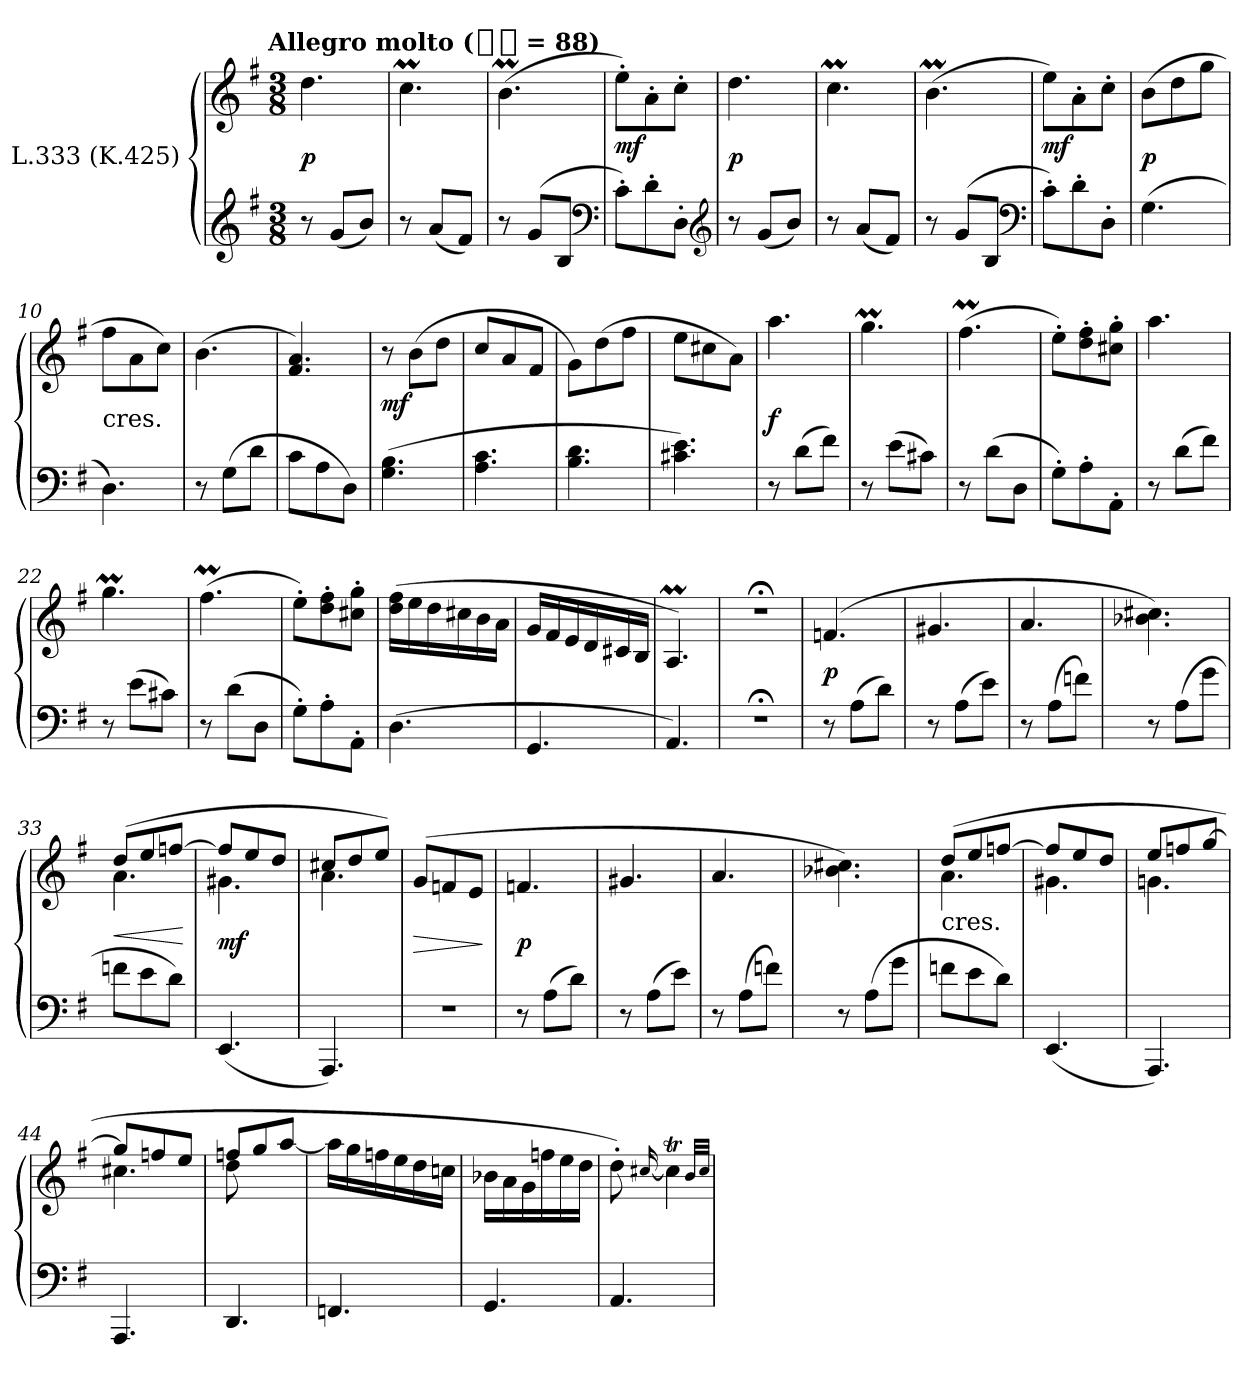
**kern	**kern	**dynam
*part1	*part1	*part1
*staff2	*staff1	*staff1/2
*I"L.333 (K.425)	*	*
*clefG2	*clefG2	*
*k[f#]	*k[f#]	*
*G:	*G:	*
!!LO:TX:omd:t=Allegro molto ([quarter-dot] = 88)
*M3/8	*M3/8	*
*MM132	*MM132	*
=1	=1	=1
8r	4.dd	p
(8gL	.	.
8bJ)	.	.
=2	=2	=2
8r	4.ccM	.
(8aL	.	.
8f#J)	.	.
=3	=3	=3
8r	(4.bm	.
(8gL	.	.
8BJ	.	.
*clefF4	*	*
=4	=4	=4
8c'L)	8ee'L)	mf
8d'	8a'	.
8D'J	8cc'J	.
*clefG2	*	*
=5	=5	=5
8r	4.dd	p
(8gL	.	.
8bJ)	.	.
=6	=6	=6
8r	4.ccM	.
(8aL	.	.
8f#J)	.	.
=7	=7	=7
8r	(4.bm	.
(8gL	.	.
8BJ	.	.
*clefF4	*	*
!!LO:LB:g=z
=8	=8	=8
8c'L)	8eeL)	mf
8d'	8a'	.
8D'J	8cc'J	.
=9	=9	=9
(4.G	(8bL	p
.	8dd	.
.	8ggJ	.
=10	=10	=10
!	!LO:TX:c:t=cres.	!
4.D)	8ff#L	.
.	8a	.
.	8ccJ)	.
=11	=11	=11
8r	(4.b	.
(8GL	.	.
8dJ	.	.
=12	=12	=12
8cL	4.f# 4.a)	.
8A	.	.
8DJ)	.	.
=13	=13	=13
(4.G 4.B	8r	mf
.	(8bL	.
.	8ddJ	.
=14	=14	=14
4.A 4.c	8ccL	.
.	8a	.
.	8f#J	.
=15	=15	=15
4.B 4.d	8gL)	.
.	(8dd	.
.	8ff#J	.
=16	=16	=16
4.c#X 4.e)	8eeL	.
.	8cc#X	.
.	8aJ)	.
!!LO:LB:g=z
=17	=17	=17
8r	4.aa	f
(8dL	.	.
8f#J)	.	.
=18	=18	=18
8r	4.ggM	.
(8eL	.	.
8c#XJ)	.	.
=19	=19	=19
8r	(4.ff#m	.
(8dL	.	.
8DJ	.	.
=20	=20	=20
8G'L)	8ee'L)	.
8A'	8dd' 8ff#'	.
8AA'J	8cc#X' 8gg'J	.
=21	=21	=21
8r	4.aa	.
(8dL	.	.
8f#J)	.	.
=22	=22	=22
8r	4.ggM	.
(8eL	.	.
8c#XJ)	.	.
=23	=23	=23
8r	(4.ff#m	.
(8dL	.	.
8DJ	.	.
=24	=24	=24
8G'L)	8ee'L)	.
8A'	8dd' 8ff#'	.
8AA'J	8cc#X' 8gg'J	.
=25	=25	=25
(<4.D	(16dd 16ff#LL	.
.	16ee	.
.	16dd	.
.	16cc#X	.
.	16b	.
.	16aJJ	.
!!LO:LB:g=z
=26	=26	=26
4.GG	16gLL	.
.	16f#	.
.	16e	.
.	16d	.
.	16c#X	.
.	16BJJ	.
=27	=27	=27
4.AA)	4.AM)	.
=28	=28	=28
4.r;<	4.r;<	.
=29	=29	=29
8r	(4.fn	p
(8AL	.	.
8dJ)	.	.
=30	=30	=30
8r	4.g#X	.
(8AL	.	.
8eJ)	.	.
=31	=31	=31
8r	4.a	.
(8AL	.	.
8fnJ)	.	.
=32	=32	=32
8r	4.b-X 4.cc#X)	.
(8AL	.	.
8gJ	.	.
=33	=33	=33
*	*^	*
8fnL	(8ddL	4.a	<
8e	8ee	.	.
8dJ)	[8ffnJ	.	.
*	*v	*v	*
.	.	[
=34	=34	=34
*	*^	*
(4.EE	8ffnL]	4.g#X	mf
.	8ee	.	.
.	8ddJ	.	.
!!LO:LB:g=z	!!
=35	=35	=35	=35
4.AAA)	8cc#XL	4.a	.
.	8dd	.	.
.	8eeJ)	.	.
*	*v	*v	*
=36	=36	=36
4.r	(8gL	>
.	8fn	.
.	8eJ	.
.	.	]
=37	=37	=37
8r	4.fn	p
(8AL	.	.
8dJ)	.	.
=38	=38	=38
8r	4.g#X	.
(8AL	.	.
8eJ)	.	.
=39	=39	=39
8r	4.a	.
(8AL	.	.
8fnJ)	.	.
=40	=40	=40
8r	4.b-X 4.cc#X)	.
(8AL	.	.
8gJ	.	.
=41	=41	=41
*	*^	*
!	!LO:TX:c:t=cres.	!	!
8fnL	(8ddL	4.a	.
8e	8ee	.	.
8dJ)	[8ffnJ	.	.
=42	=42	=42	=42
(4.EE	8ffnL]	4.g#X	.
.	8ee	.	.
.	8ddJ	.	.
=43	=43	=43	=43
4.AAA)	8eeL	4.gn	.
.	8ffn	.	.
.	[8ggJ	.	.
!!LO:LB:g=z	!!
=44	=44	=44	=44
4.AAA	8ggL]	4.cc#X	.
.	8ffn	.	.
.	8eeJ	.	.
=45	=45	=45	=45
4.DD	8ffnL	8dd	.
.	8gg	4ryy	.
.	[8aaJ	.	.
*	*v	*v	*
=46	=46	=46
4.FFn	16aaLL]	.
.	16gg	.
.	16ffn	.
.	16ee	.
.	16dd	.
.	16ccnJJ	.
=47	=47	=47
4.GG	16b-XLL	.
.	16a	.
.	16g	.
.	16ffn	.
.	16ee	.
.	16ddJJ	.
=48	=48	=48
4.AA	8dd')	.
.	[16qqcc#X	.
.	4cc#t]	.
.	32qbLLL	.
.	32qcc#JJJ	.
=	=	=
*-	*-	*-
